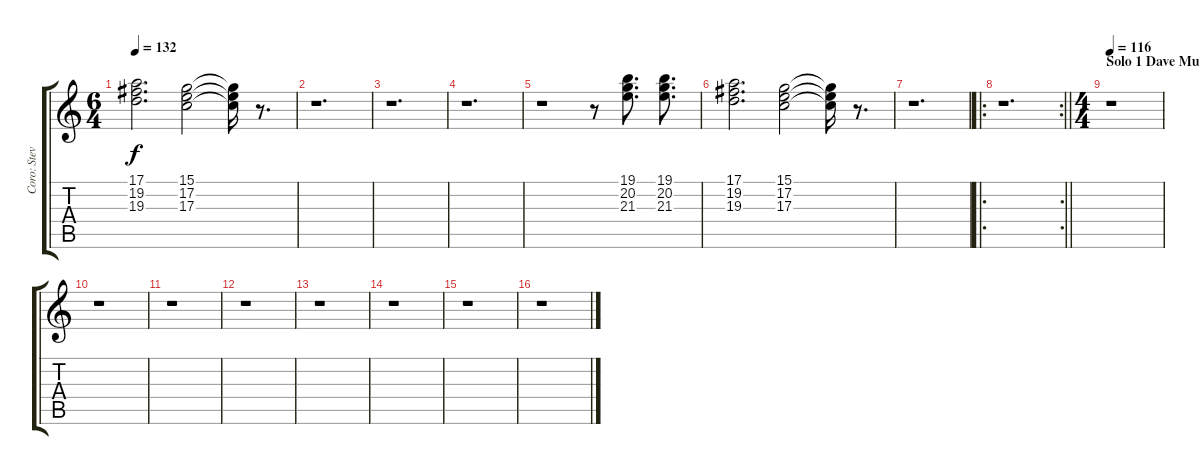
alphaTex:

\track ("Coro: Steve" "Coro: Stev") {instrument choiraahs}
\staff {score tabs}
\tuning (E4 B3 G3 D3 A2 E2) {hide}
\ts (6 4)
\tempo 132
\clef g2
\ks c
(17.1 19.2 19.3).2{d dy f} (15.1 17.2 17.3).2 (15.1{t} 17.2{t} 17.3{t}).16 r.8{d} |
r.1{d} |
r.1{d} |
r.1{d} |
r.1 r.8 (19.1 20.2 21.3).8{d} (19.1 20.2 21.3).8{d} |
(17.1 19.2 19.3).2{d} (15.1 17.2 17.3).2 (15.1{t} 17.2{t} 17.3{t}).16 r.8{d} |
r.1{d} |
\ro
\rc 2
\barLineRight lightlight
r.1{d} |
\ts (4 4)
\section ("" "Solo 1 Dave Murray")
\tempo 116
r.1 |
r.1 |
r.1 |
r.1 |
r.1 |
r.1 |
r.1 |
r.1
